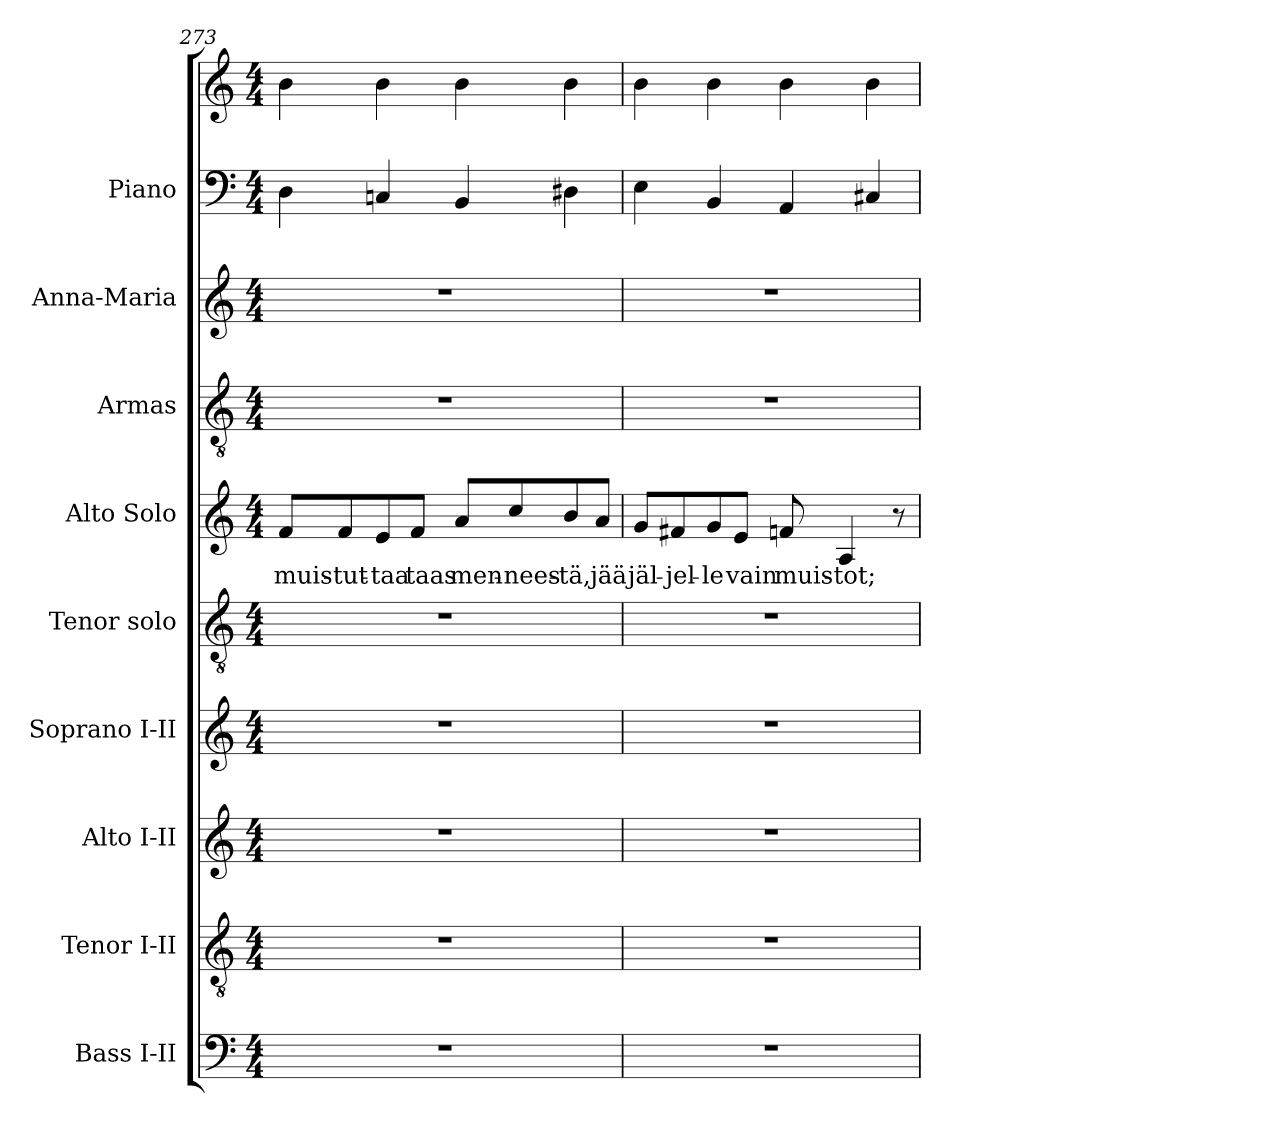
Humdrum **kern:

**kern	**kern	**kern	**kern	**kern	**kern	**text	**kern	**kern	**kern	**kern
*part9	*part8	*part7	*part6	*part5	*part4	*part4	*part3	*part2	*part1	*part1
*staff10	*staff9	*staff8	*staff7	*staff6	*staff5	*staff5	*staff4	*staff3	*staff2	*staff1
*I"Bass I-II	*I"Tenor I-II	*I"Alto I-II	*I"Soprano I-II	*I"Tenor solo	*I"Alto Solo	*	*I"Armas	*I"Anna-Maria	*I"Piano	*
*I'B.	*I'T.	*I'A.	*I'S.	*I'T. Solo	*I'A. Solo	*	*I'Armas	*I'A-M	*I'Pno.	*
*clefF4	*clefGv2	*clefG2	*clefG2	*clefGv2	*clefG2	*	*clefGv2	*clefG2	*clefF4	*clefG2
*	*ITrd7c12	*	*	*ITrd7c12	*	*	*ITrd7c12	*	*	*
*k[]	*k[]	*k[]	*k[]	*k[]	*k[]	*	*k[]	*k[]	*k[]	*k[]
*C:	*C:	*C:	*C:	*C:	*C:	*	*C:	*C:	*C:	*C:
*M4/4	*M4/4	*M4/4	*M4/4	*M4/4	*M4/4	*	*M4/4	*M4/4	*M4/4	*M4/4
=273	=273	=273	=273	=273	=273	=273	=273	=273	=273	=273
!	!	!	!	!	!	!LO:LY:b:color=#000000	!	!	!	!
1r	1r	1r	1r	1r	8fi/L	muis-	1r	1r	4Di\	4bi
!	!	!	!	!	!	!LO:LY:b:color=#000000	!	!	!	!
.	.	.	.	.	8fi/	-tut-	.	.	.	.
!	!	!	!	!	!	!LO:LY:b:color=#000000	!	!	!	!
.	.	.	.	.	8ei/	-taa	.	.	4Cni/	4bi
!	!	!	!	!	!	!LO:LY:b:color=#000000	!	!	!	!
.	.	.	.	.	8fi/J	taas	.	.	.	.
!	!	!	!	!	!	!LO:LY:b:color=#000000	!	!	!	!
.	.	.	.	.	8ai/L	men-	.	.	4BBi/	4bi
!	!	!	!	!	!	!LO:LY:b:color=#000000	!	!	!	!
.	.	.	.	.	8cci/	-nees-	.	.	.	.
!	!	!	!	!	!	!LO:LY:b:color=#000000	!	!	!	!
.	.	.	.	.	8bi/	-tä,	.	.	4D#Xi\	4bi
!	!	!	!	!	!	!LO:LY:b:color=#000000	!	!	!	!
.	.	.	.	.	8ai/J	jää	.	.	.	.
!!LO:LB:g=z
=274	=274	=274	=274	=274	=274	=274	=274	=274	=274	=274
!	!	!	!	!	!	!LO:LY:b:color=#000000	!	!	!	!
1r	1r	1r	1r	1r	8gi/L	jäl-	1r	1r	4Ei\	4bi
!	!	!	!	!	!	!LO:LY:b:color=#000000	!	!	!	!
.	.	.	.	.	8f#Xi/	-jel-	.	.	.	.
!	!	!	!	!	!	!LO:LY:b:color=#000000	!	!	!	!
.	.	.	.	.	8gi/	-le	.	.	4BBi/	4bi
!	!	!	!	!	!	!LO:LY:b:color=#000000	!	!	!	!
.	.	.	.	.	8ei/J	vain	.	.	.	.
!	!	!	!	!	!	!LO:LY:b:color=#000000	!	!	!	!
.	.	.	.	.	8fni/	muis-	.	.	4AAi/	4bi
!	!	!	!	!	!	!LO:LY:b:color=#000000	!	!	!	!
.	.	.	.	.	4Ai/	-tot;	.	.	.	.
.	.	.	.	.	.	.	.	.	4C#Xi/	4bi
.	.	.	.	.	8r	.	.	.	.	.
=	=	=	=	=	=	=	=	=	=	=
*-	*-	*-	*-	*-	*-	*-	*-	*-	*-	*-
